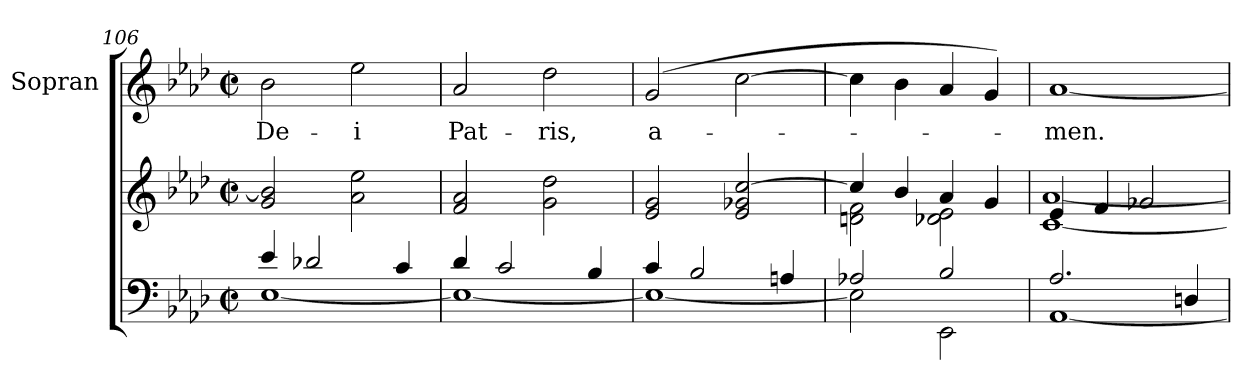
**kern	**kern	**kern	**text
*part2	*part2	*part1	*part1
*staff3	*staff2	*staff1	*staff1
*	*	*I"Sopran	*
*	*	*I'S.	*
*clefF4	*clefG2	*clefG2	*
*k[b-e-a-d-]	*k[b-e-a-d-]	*k[b-e-a-d-]	*
*A-:	*A-:	*A-:	*
*M2/2	*M2/2	*M2/2	*
*met(c|)	*met(c|)	*met(c|)	*
=106	=106	=106	=106
*^	*	*	*
!	!	!	!	!LO:LY:b
4e-/	[<1E-	2g/ 2b-/]	2b-\	De-
2d-X/	.	.	.	.
!	!	!	!	!LO:LY:b
.	.	2a-\ 2ee-\	2ee-\	-i
4c/	.	.	.	.
!!LO:LB:g=z
=107	=107	=107	=107	=107
!	!	!	!	!LO:LY:b
4d-/	1E-_	2f/ 2a-/	2a-/	Pat-
2c/	.	.	.	.
!	!	!	!	!LO:LY:b
.	.	2g\ 2dd-\	2dd-\	-ris,
4B-/	.	.	.	.
=108	=108	=108	=108	=108
!	!	!	!	!LO:LY:b
4c/	1E-_	2e-/ 2g/	(2g/	a-
2B-/	.	.	.	.
.	.	2e-/ 2g-X/ [>2cc/	[2cc\	.
4An/	.	.	.	.
=109	=109	=109	=109	=109
*	*	*^	*	*
2A-X/	2E-\]	4cc/]	2dn\ 2f\	4cc\]	.
.	.	4b-/	.	4b-\	.
2B-/	2EE-\	4a-/	2d-X\ 2e-\	4a-/	.
.	.	4g/	.	4g/)	.
=110	=110	=110	=110	=110	=110
!	!	!	!	!	!LO:LY:b
2.A-/	[<1AA-	4e-/	[<1c [>1a-	[1a-	-men.
.	.	4f/	.	.	.
.	.	2g-X/	.	.	.
4Dn/	.	.	.	.	.
*v	*v	*	*	*	*
*	*v	*v	*	*
=	=	=	=
*-	*-	*-	*-
